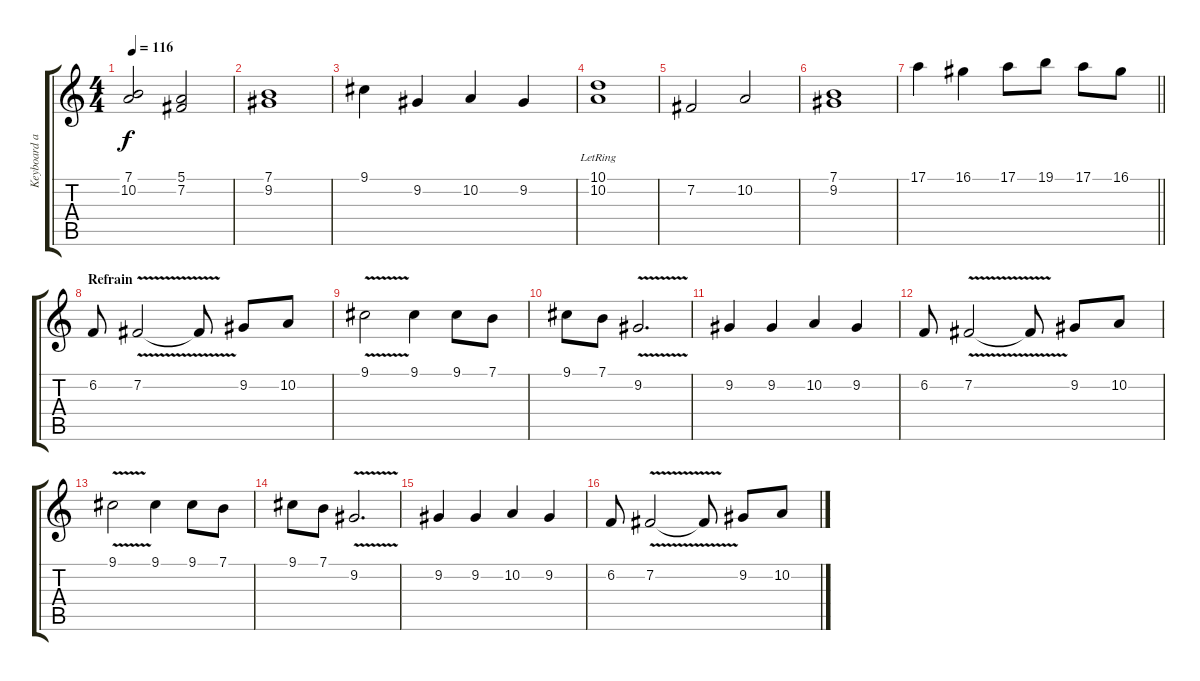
\track ("Keyboard and High strings" "Keyboard a") {instrument stringensemble1}
\staff {score tabs}
\tuning (E4 B3 G3 D3 A2 E2) {hide}
\ts (4 4)
\tempo 116
\clef g2
\ks c
(7.1{t} 10.2{t}).2{dy f} (5.1 7.2).2 |
(7.1 9.2).1 |
9.1.4 9.2.4 10.2.4 9.2.4 |
(10.1{lr} 10.2).1 |
7.2.2 10.2.2 |
(7.1 9.2).1 |
\barLineRight lightlight
17.1.4 16.1.4 17.1.8 19.1.8 17.1.8 16.1.8 |
\section ("" "Refrain")
6.2.8{volume 16 instrument stringensemble1} 7.2{v}.2 7.2{t}.8 9.2.8 10.2.8 |
9.1{v}.2 9.1.4 9.1.8 7.1.8 |
9.1.8 7.1.8 9.2{v}.2{d} |
9.2.4 9.2.4 10.2.4 9.2.4 |
6.2.8 7.2{v}.2 7.2{t}.8 9.2.8 10.2.8 |
9.1{v}.2 9.1.4 9.1.8 7.1.8 |
9.1.8 7.1.8 9.2{v}.2{d} |
9.2.4 9.2.4 10.2.4 9.2.4 |
6.2.8 7.2{v}.2 7.2{t}.8 9.2.8 10.2.8
